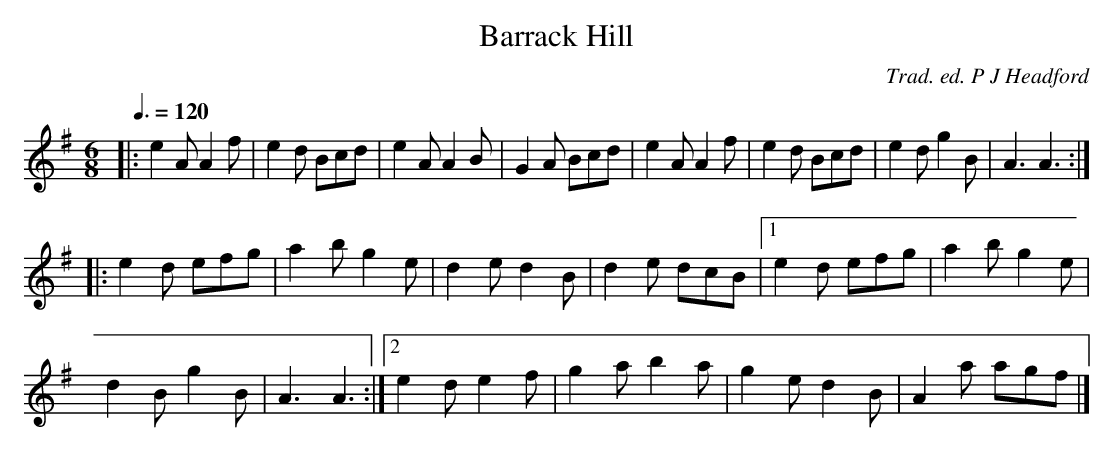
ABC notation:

X:1
T:Barrack Hill
C:Trad. ed. P J Headford
M:6/8
L:1/8
Q:3/8=120
K:G
|:e2A A2f|e2d Bcd|e2A A2B|G2A Bcd|\
e2A A2f|e2d Bcd|e2d g2B|A3 A3:|]
|:e2d efg|a2b g2e|d2e d2B|\
d2e dcB|1e2d efg|a2b g2e|
d2B g2B|A3 A3:|2e2d e2f|\
g2a b2a|g2e d2B|A2a agf|]
